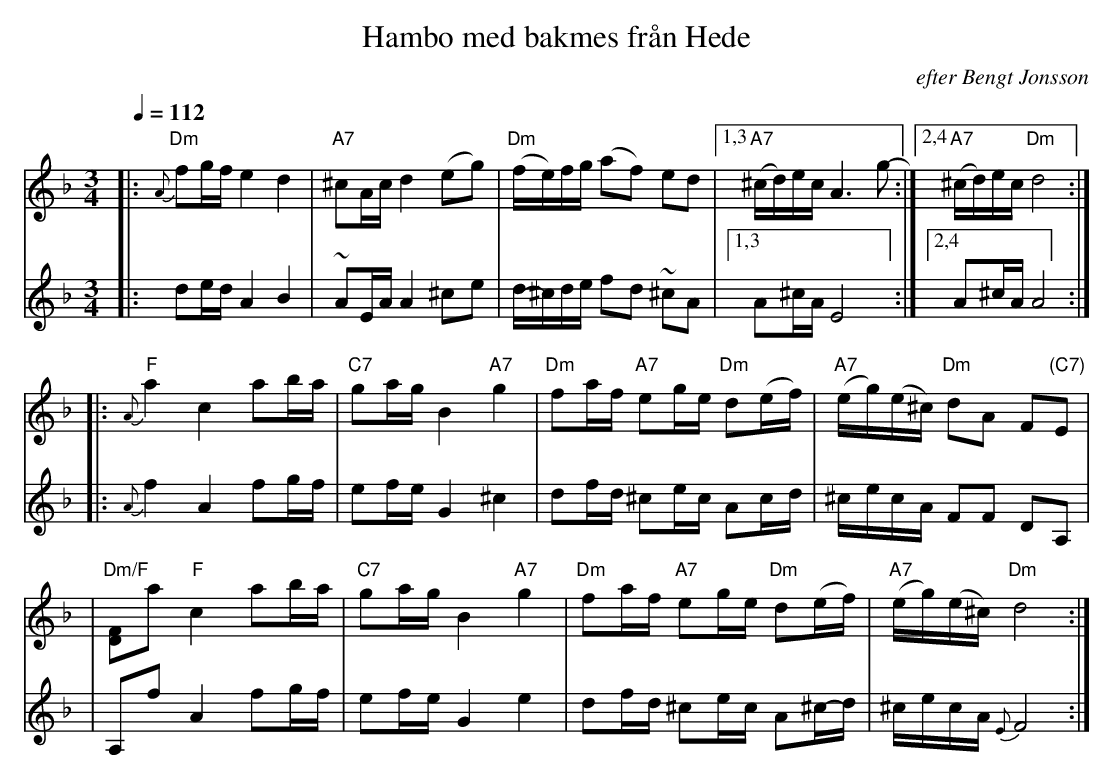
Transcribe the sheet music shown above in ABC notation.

X:1
T: Hambo med bakmes fr\aan Hede
O: efter Bengt Jonsson
M: 3/4
L: 1/8
Q: 1/4=112
K: Dm
V: 1
|: "Dm"{A}fg/f/ e2 d2 | "A7"^cA/c/ d2 (eg) \
| "Dm"(f/e/)f/g/ (af) ed |1,3 "A7"(^c/d/)e/c/ A3 g- :|2,4 "A7"(^c/d/)e/c/ "Dm"d4 :|
|: "F"{A}a2 c2 ab/a/ | "C7"ga/g/ B2 "A7"g2 \
| "Dm"fa/f/ "A7"eg/e/ "Dm"d(e/f/) | "A7"(e/g/)(e/^c/) "Dm"dA F"(C7)"E |
| "Dm/F"[DF]a "F"c2 ab/a/ | "C7"ga/g/ B2 "A7"g2 \
| "Dm"fa/f/ "A7"eg/e/ "Dm"d(e/f/) | "A7"(e/g/)(e/^c/) "Dm"d4 :|
V: 2
|: de/d/ A2 B2 | ~AE/A/ A2 ^c-e \
| d/-^c/d/e/ f-d ~^cA |1,3 A^c/A/ E4 :|2,4 A^c/A/ A4 :|
|: {A}f2 A2 fg/f/ | ef/e/ G2 ^c2 \
| df/d/ ^ce/c/ Ac/-d/ | ^c/-e/c/-A/ FF DA, |
| A,f A2 fg/f/ | ef/-e/ G2 e2 \
| df/d/ ^ce/c/ A^c/-d/ | ^c/-e/c/A/ {E}F4 :|
